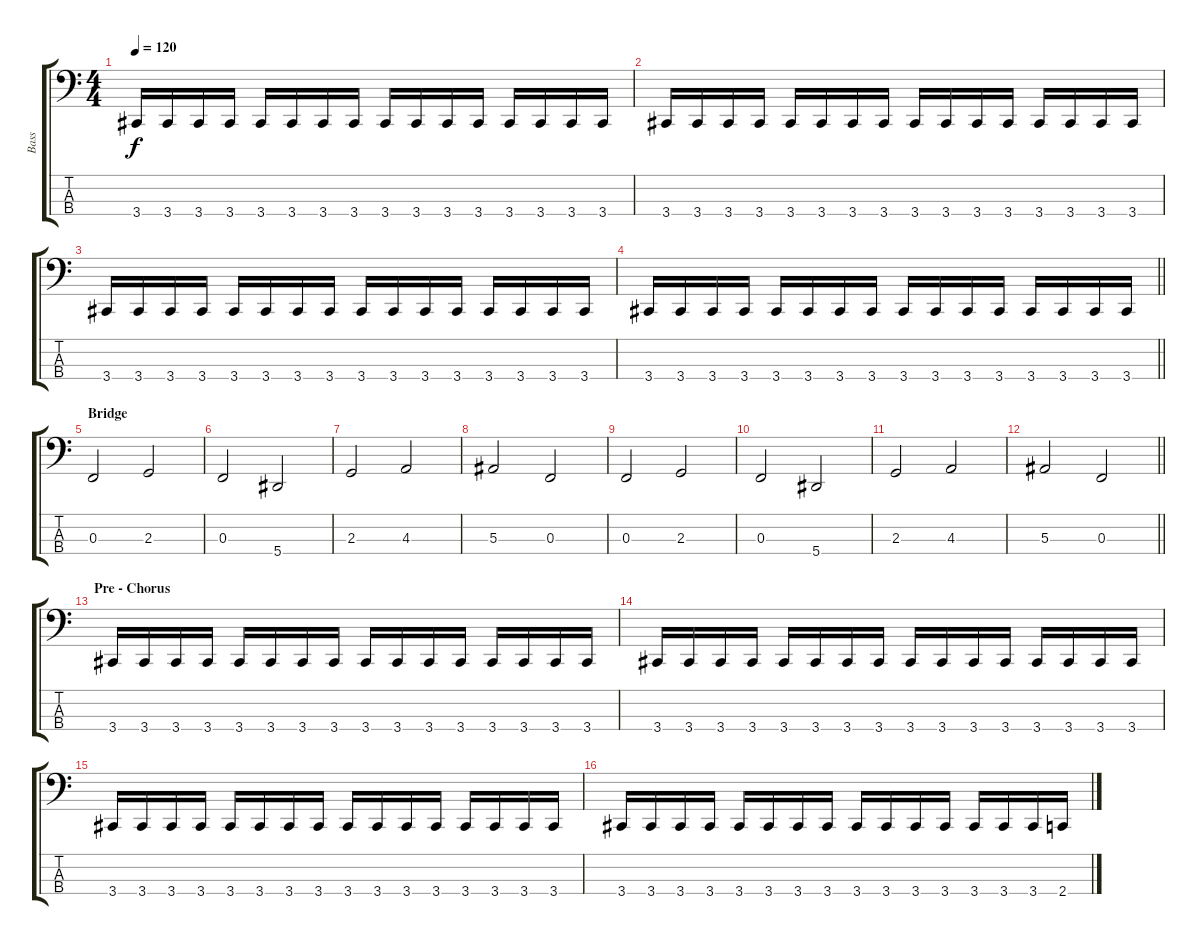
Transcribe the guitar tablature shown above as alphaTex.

\track ("Bass" "Bass") {instrument electricbassfinger}
\staff {score tabs}
\tuning (Eb2 Bb1 F1 Bb0) {hide}
\ts (4 4)
\tempo 120
\clef f4
\ks c
3.4.16{dy f} 3.4.16 3.4.16 3.4.16 3.4.16 3.4.16 3.4.16 3.4.16 3.4.16 3.4.16 3.4.16 3.4.16 3.4.16 3.4.16 3.4.16 3.4.16 |
3.4.16 3.4.16 3.4.16 3.4.16 3.4.16 3.4.16 3.4.16 3.4.16 3.4.16 3.4.16 3.4.16 3.4.16 3.4.16 3.4.16 3.4.16 3.4.16 |
3.4.16 3.4.16 3.4.16 3.4.16 3.4.16 3.4.16 3.4.16 3.4.16 3.4.16 3.4.16 3.4.16 3.4.16 3.4.16 3.4.16 3.4.16 3.4.16 |
\barLineRight lightlight
3.4.16 3.4.16 3.4.16 3.4.16 3.4.16 3.4.16 3.4.16 3.4.16 3.4.16 3.4.16 3.4.16 3.4.16 3.4.16 3.4.16 3.4.16 3.4.16 |
\section ("" "Bridge")
0.3.2 2.3.2 |
0.3.2 5.4.2 |
2.3.2 4.3.2 |
5.3.2 0.3.2 |
0.3.2 2.3.2 |
0.3.2 5.4.2 |
2.3.2 4.3.2 |
\barLineRight lightlight
5.3.2 0.3.2 |
\section ("" "Pre - Chorus")
3.4.16 3.4.16 3.4.16 3.4.16 3.4.16 3.4.16 3.4.16 3.4.16 3.4.16 3.4.16 3.4.16 3.4.16 3.4.16 3.4.16 3.4.16 3.4.16 |
3.4.16 3.4.16 3.4.16 3.4.16 3.4.16 3.4.16 3.4.16 3.4.16 3.4.16 3.4.16 3.4.16 3.4.16 3.4.16 3.4.16 3.4.16 3.4.16 |
3.4.16 3.4.16 3.4.16 3.4.16 3.4.16 3.4.16 3.4.16 3.4.16 3.4.16 3.4.16 3.4.16 3.4.16 3.4.16 3.4.16 3.4.16 3.4.16 |
3.4.16 3.4.16 3.4.16 3.4.16 3.4.16 3.4.16 3.4.16 3.4.16 3.4.16 3.4.16 3.4.16 3.4.16 3.4.16 3.4.16 3.4.16 2.4.16
